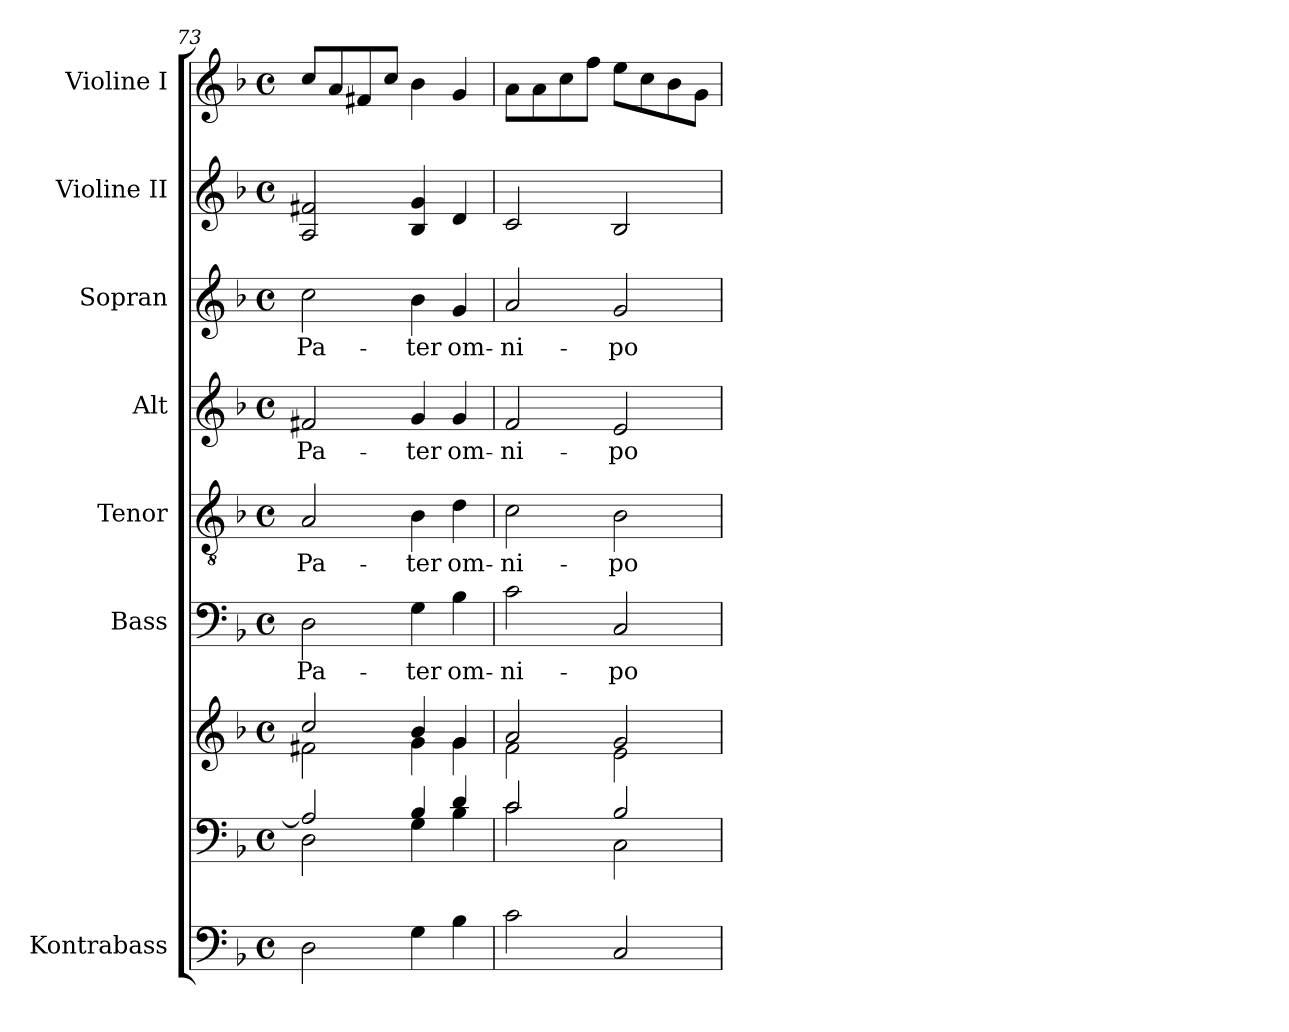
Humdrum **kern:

**kern	**kern	**kern	**kern	**text	**kern	**text	**kern	**text	**kern	**text	**kern	**kern
*part8	*part7	*part7	*part6	*part6	*part5	*part5	*part4	*part4	*part3	*part3	*part2	*part1
*staff9	*staff8	*staff7	*staff6	*staff6	*staff5	*staff5	*staff4	*staff4	*staff3	*staff3	*staff2	*staff1
*I"Kontrabass	*	*	*I"Bass	*	*I"Tenor	*	*I"Alt	*	*I"Sopran	*	*I"Violine II	*I"Violine I
*I'Kb.	*	*	*I'B.	*	*I'T.	*	*I'A.	*	*I'S.	*	*I'Vl. II	*I'Vl. I
*clefF4	*clefF4	*clefG2	*clefF4	*	*clefGv2	*	*clefG2	*	*clefG2	*	*clefG2	*clefG2
*ITrd7c12	*	*	*	*	*	*	*	*	*	*	*	*
*k[b-]	*k[b-]	*k[b-]	*k[b-]	*	*k[b-]	*	*k[b-]	*	*k[b-]	*	*k[b-]	*k[b-]
*F:	*F:	*F:	*F:	*	*F:	*	*F:	*	*F:	*	*F:	*F:
*M4/4	*M4/4	*M4/4	*M4/4	*	*M4/4	*	*M4/4	*	*M4/4	*	*M4/4	*M4/4
*met(c)	*met(c)	*met(c)	*met(c)	*	*met(c)	*	*met(c)	*	*met(c)	*	*met(c)	*met(c)
=73	=73	=73	=73	=73	=73	=73	=73	=73	=73	=73	=73	=73
*	*^	*^	*	*	*	*	*	*	*	*	*	*
!	!	!	!	!	!	!LO:LY:b	!	!LO:LY:b	!	!LO:LY:b	!	!LO:LY:b	!	!
2DD\	2A/]	2D\	2cc/	2f#X\	2D\	Pa-	2A/	Pa-	2f#X/	Pa-	2cc\	Pa-	2A/ 2f#X/	8cc/L
.	.	.	.	.	.	.	.	.	.	.	.	.	.	8a/
.	.	.	.	.	.	.	.	.	.	.	.	.	.	8f#X/
.	.	.	.	.	.	.	.	.	.	.	.	.	.	8cc/J
!	!	!	!	!	!	!LO:LY:b	!	!LO:LY:b	!	!LO:LY:b	!	!LO:LY:b	!	!
4GG\	4B-/	4G\	4b-/	4g\	4G\	-ter	4B-\	-ter	4g/	-ter	4b-\	-ter	4B-/ 4g/	4b-\
!	!	!	!	!	!	!LO:LY:b	!	!LO:LY:b	!	!LO:LY:b	!	!LO:LY:b	!	!
4BB-\	4d/	4B-\	4g/	4g\	4B-\	om-	4d\	om-	4g/	om-	4g/	om-	4d/	4g/
=74	=74	=74	=74	=74	=74	=74	=74	=74	=74	=74	=74	=74	=74	=74
!	!	!	!	!	!	!LO:LY:b	!	!LO:LY:b	!	!LO:LY:b	!	!LO:LY:b	!	!
2C\	2c/	2c\	2a/	2f\	2c\	-ni-	2c\	-ni-	2f/	-ni-	2a/	-ni-	2c/	8a\L
.	.	.	.	.	.	.	.	.	.	.	.	.	.	8a\
.	.	.	.	.	.	.	.	.	.	.	.	.	.	8cc\
.	.	.	.	.	.	.	.	.	.	.	.	.	.	8ff\J
!	!	!	!	!	!	!LO:LY:b	!	!LO:LY:b	!	!LO:LY:b	!	!LO:LY:b	!	!
2CC/	2B-/	2C\	2g/	2e\	2C/	-po-	2B-\	-po-	2e/	-po-	2g/	-po-	2B-/	8ee\L
.	.	.	.	.	.	.	.	.	.	.	.	.	.	8cc\
.	.	.	.	.	.	.	.	.	.	.	.	.	.	8b-\
.	.	.	.	.	.	.	.	.	.	.	.	.	.	8g\J
*	*v	*v	*	*	*	*	*	*	*	*	*	*	*	*
*	*	*v	*v	*	*	*	*	*	*	*	*	*	*
=	=	=	=	=	=	=	=	=	=	=	=	=
*-	*-	*-	*-	*-	*-	*-	*-	*-	*-	*-	*-	*-
